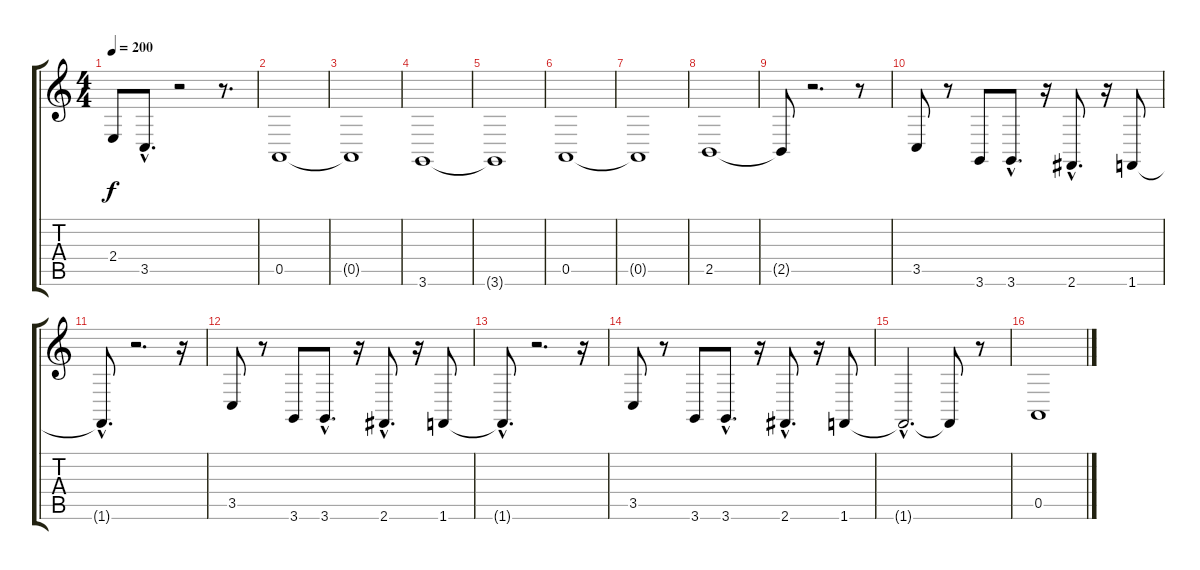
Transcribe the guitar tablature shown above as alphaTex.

\track "" {instrument trombone}
\staff {score tabs}
\tuning (E4 B3 G3 D3 A2 E2) {hide}
\ts (4 4)
\tempo 200
\clef g2
\ks c
2.4{t}.8{dy f} 3.5{hac}.8{d} r.2 r.8{d} |
0.5.1{volume 15} |
0.5{t}.1 |
3.6.1{volume 14} |
3.6{t}.1 |
0.5.1{volume 11} |
0.5{t}.1 |
2.5.1{volume 12} |
2.5{t}.8 r.2{d} r.8 |
3.5.8{volume 15} r.8 3.6.8{volume 15} 3.6{hac}.8{d volume 16} r.16 2.6{hac}.8{d} r.16 1.6.8 |
1.6{hac t}.8{d} r.2{d} r.16 |
3.5.8 r.8 3.6.8{volume 15} 3.6{hac}.8{d volume 16} r.16 2.6{hac}.8{d} r.16 1.6.8 |
1.6{hac t}.8{d} r.2{d} r.16 |
3.5.8 r.8 3.6.8{volume 15} 3.6{hac}.8{d volume 16} r.16 2.6{hac}.8{d} r.16 1.6.8 |
1.6{hac t}.2{d} 1.6{t}.8 r.8 |
0.5.1
